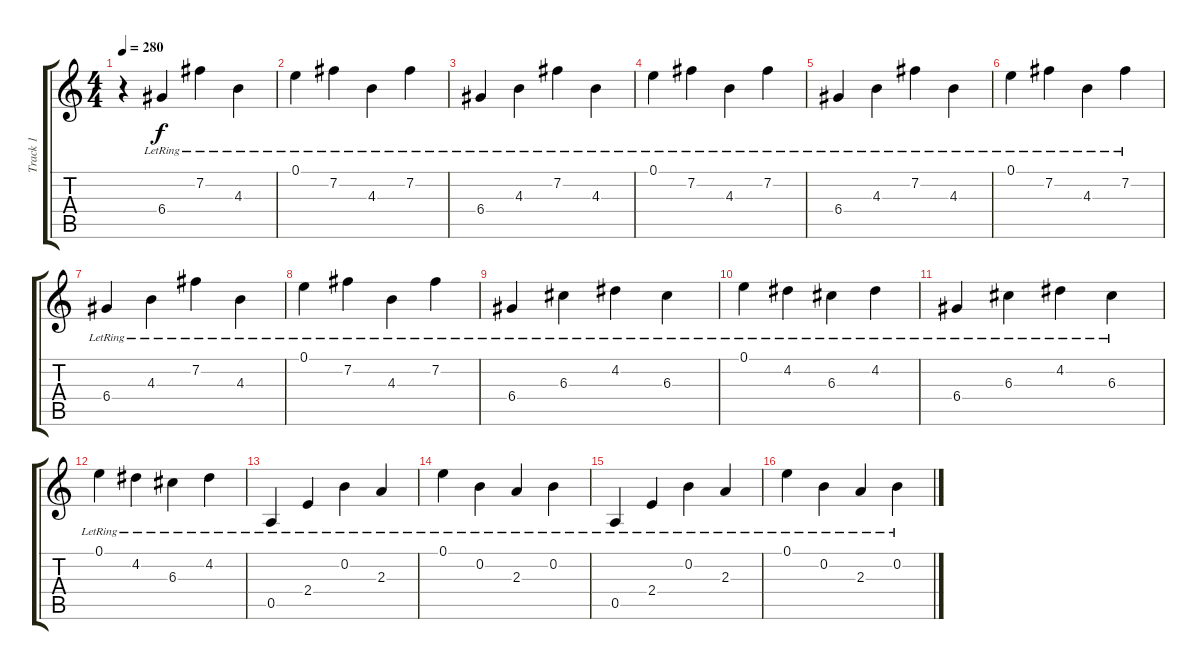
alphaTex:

\track ("Track 1" "Track 1") {instrument electricguitarclean}
\staff {score tabs}
\tuning (E4 B3 G3 D3 A2 E2) {hide}
\ts (4 4)
\tempo 280
\clef g2
\ks c
r.4{dy f} 6.4{lr}.4 7.2{lr}.4 4.3{lr}.4 |
0.1{lr}.4 7.2{lr}.4 4.3{lr}.4 7.2{lr}.4 |
6.4{lr}.4 4.3{lr}.4 7.2{lr}.4 4.3{lr}.4 |
0.1{lr}.4 7.2{lr}.4 4.3{lr}.4 7.2{lr}.4 |
6.4{lr}.4 4.3{lr}.4 7.2{lr}.4 4.3{lr}.4 |
0.1{lr}.4 7.2{lr}.4 4.3{lr}.4 7.2{lr}.4 |
6.4{lr}.4 4.3{lr}.4 7.2{lr}.4 4.3{lr}.4 |
0.1{lr}.4 7.2{lr}.4 4.3{lr}.4 7.2{lr}.4 |
6.4{lr}.4 6.3{lr}.4 4.2{lr}.4 6.3{lr}.4 |
0.1{lr}.4 4.2{lr}.4 6.3{lr}.4 4.2{lr}.4 |
6.4{lr}.4 6.3{lr}.4 4.2{lr}.4 6.3{lr}.4 |
0.1{lr}.4 4.2{lr}.4 6.3{lr}.4 4.2{lr}.4 |
0.5{lr}.4 2.4{lr}.4 0.2{lr}.4 2.3{lr}.4 |
0.1{lr}.4 0.2{lr}.4 2.3{lr}.4 0.2{lr}.4 |
0.5{lr}.4 2.4{lr}.4 0.2{lr}.4 2.3{lr}.4 |
0.1{lr}.4 0.2{lr}.4 2.3{lr}.4 0.2{lr}.4
